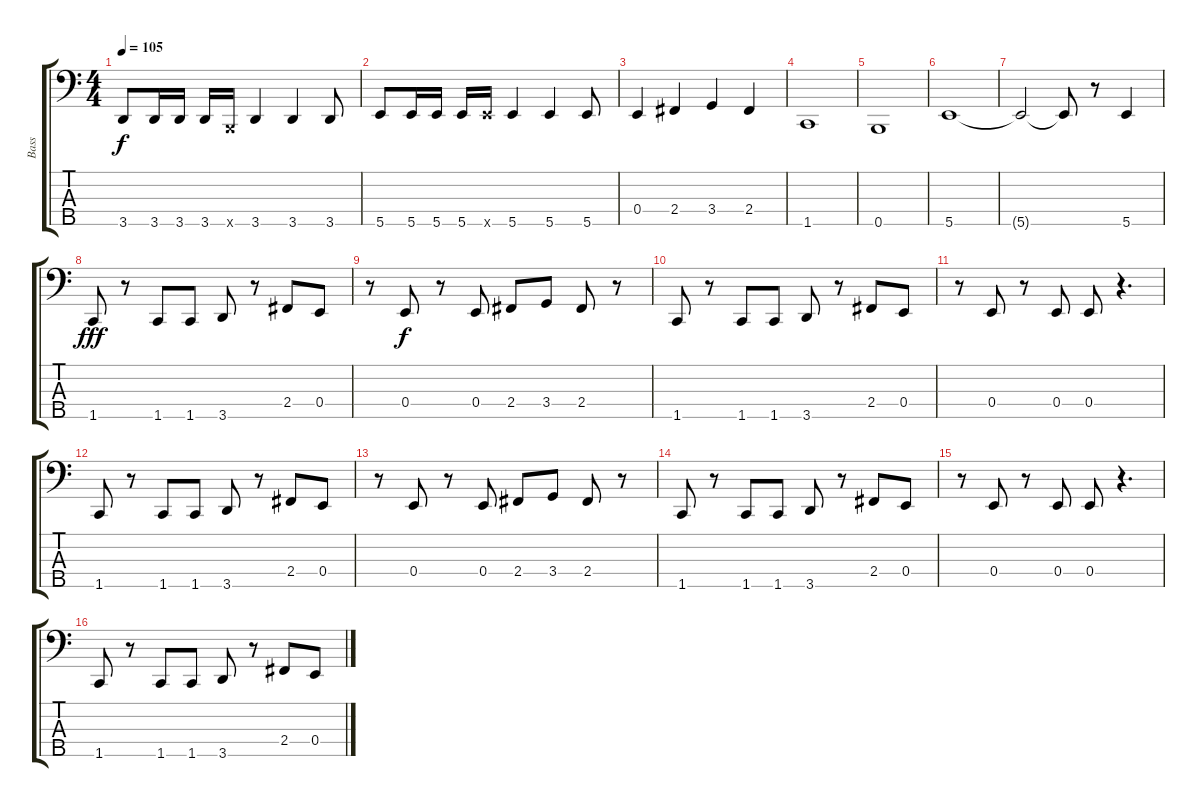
\track ("Bass" "Bass") {instrument electricbasspick}
\staff {score tabs}
\tuning (G2 D2 A1 E1 B0) {hide}
\ts (4 4)
\tempo 105
\clef f4
\ks c
3.5.8{dy f} 3.5.16 3.5.16 3.5.16 0.5{x}.16 3.5.4 3.5.4 3.5.8 |
5.5.8 5.5.16 5.5.16 5.5.16 5.5{x}.16 5.5.4 5.5.4 5.5.8 |
0.4.4 2.4.4 3.4.4 2.4.4 |
1.5.1 |
0.5.1 |
5.5.1 |
5.5{t}.2 5.5{t}.8 r.8 5.5.4 |
1.5.8{dy fff} r.8 1.5.8 1.5.8 3.5.8 r.8 2.4.8 0.4.8 |
r.8 0.4.8{dy f} r.8 0.4.8 2.4.8 3.4.8 2.4.8 r.8 |
1.5.8 r.8 1.5.8 1.5.8 3.5.8 r.8 2.4.8 0.4.8 |
r.8 0.4.8 r.8 0.4.8 0.4.8 r.4{d} |
1.5.8 r.8 1.5.8 1.5.8 3.5.8 r.8 2.4.8 0.4.8 |
r.8 0.4.8 r.8 0.4.8 2.4.8 3.4.8 2.4.8 r.8 |
1.5.8 r.8 1.5.8 1.5.8 3.5.8 r.8 2.4.8 0.4.8 |
r.8 0.4.8 r.8 0.4.8 0.4.8 r.4{d} |
1.5.8 r.8 1.5.8 1.5.8 3.5.8 r.8 2.4.8 0.4.8
